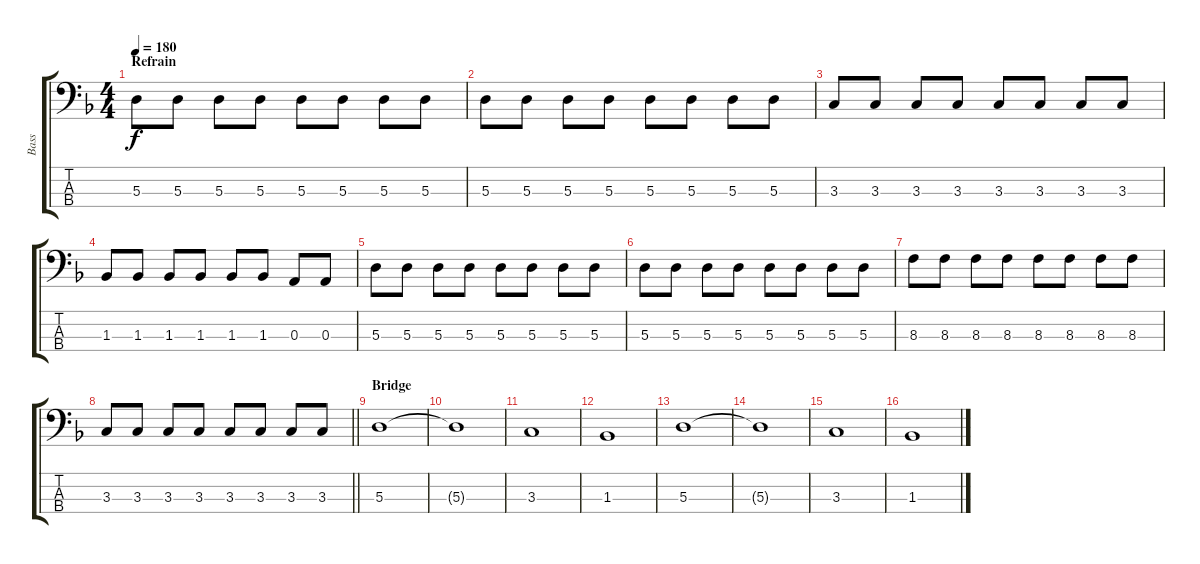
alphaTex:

\track ("Bass" "Bass") {instrument electricbassfinger}
\staff {score tabs}
\tuning (G2 D2 A1 E1) {hide}
\ts (4 4)
\section ("" "Refrain")
\tempo 180
\clef f4
\ks dminor
5.3.8{dy f} 5.3.8 5.3.8 5.3.8 5.3.8 5.3.8 5.3.8 5.3.8 |
5.3.8 5.3.8 5.3.8 5.3.8 5.3.8 5.3.8 5.3.8 5.3.8 |
3.3.8 3.3.8 3.3.8 3.3.8 3.3.8 3.3.8 3.3.8 3.3.8 |
1.3.8 1.3.8 1.3.8 1.3.8 1.3.8 1.3.8 0.3.8 0.3.8 |
5.3.8 5.3.8 5.3.8 5.3.8 5.3.8 5.3.8 5.3.8 5.3.8 |
5.3.8 5.3.8 5.3.8 5.3.8 5.3.8 5.3.8 5.3.8 5.3.8 |
8.3.8 8.3.8 8.3.8 8.3.8 8.3.8 8.3.8 8.3.8 8.3.8 |
\barLineRight lightlight
3.3.8 3.3.8 3.3.8 3.3.8 3.3.8 3.3.8 3.3.8 3.3.8 |
\section ("" "Bridge")
5.3.1 |
5.3{t}.1 |
3.3.1 |
1.3.1 |
5.3.1 |
5.3{t}.1 |
3.3.1 |
1.3.1
